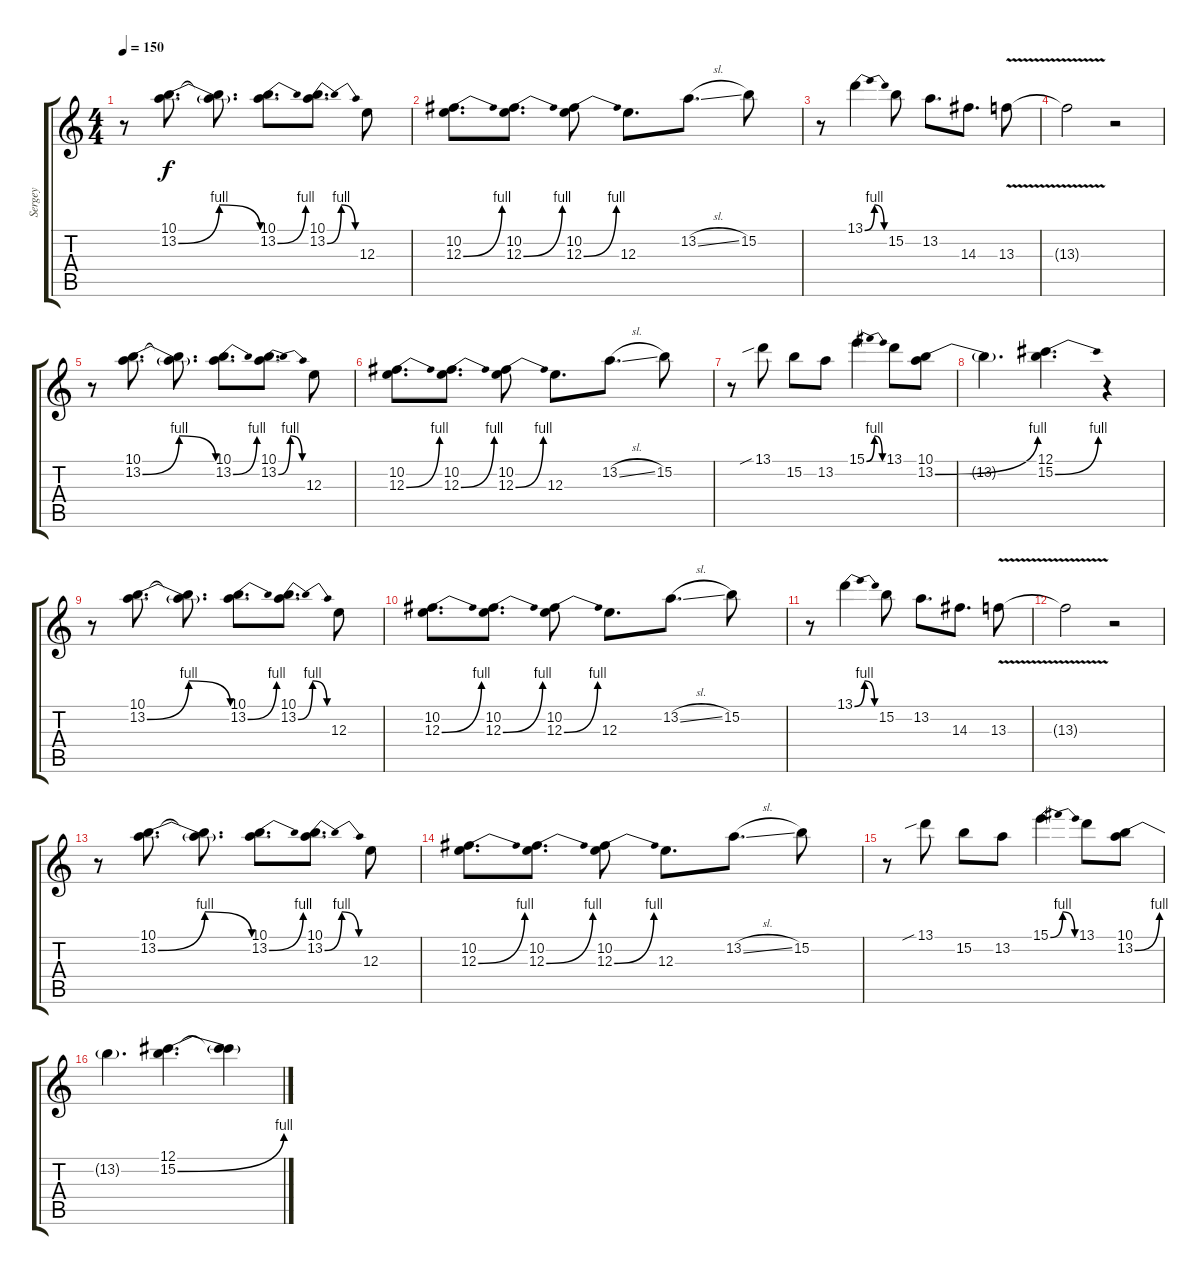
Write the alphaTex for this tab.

\track ("Sergey" "Sergey") {instrument distortionguitar}
\staff {score tabs}
\tuning (Db4 Ab3 E3 B2 Gb2 B1) {hide}
\ts (4 4)
\tempo 150
\clef g2
\ks c
r.8{dy f} (10.1 13.2{be (bendrelease 0 0 15 4 30 4 60 0)}).8{d} (10.1{t} 13.2{t}).8{d} (10.1 13.2{be (bend 0 0 60 4)}).8{d} (10.1 13.2{be (bendrelease 0 0 15 4 30 4 60 0)}).8{d} 12.3.8 |
(10.2 12.3{be (bend 0 0 60 4)}).8{d} (10.2 12.3{be (bend 0 0 60 4)}).8{d} (10.2 12.3{be (bend 0 0 60 4)}).8 12.3.8{d} 13.2{sl}.8{d} 15.2.8 |
r.8 13.1{be (bendrelease 0 0 15 4 30 4 60 0)}.4 15.2.8 13.2.8{d} 14.3.8{d} 13.3{v}.8 |
13.3{t}.2 r.2 |
r.8 (10.1 13.2{be (bendrelease 0 0 15 4 30 4 60 0)}).8{d} (10.1{t} 13.2{t}).8{d} (10.1 13.2{be (bend 0 0 60 4)}).8{d} (10.1 13.2{be (bendrelease 0 0 15 4 30 4 60 0)}).8{d} 12.3.8 |
(10.2 12.3{be (bend 0 0 60 4)}).8{d} (10.2 12.3{be (bend 0 0 60 4)}).8{d} (10.2 12.3{be (bend 0 0 60 4)}).8 12.3.8{d} 13.2{sl}.8{d} 15.2.8 |
r.8 13.1{sib}.8 15.2.8 13.2.8 15.1{be (bendrelease 0 0 15 4 30 4 60 0)}.4 13.1.8 (10.1 13.2{be (bend 0 0 60 4)}).8 |
13.2{t}.4{d} (12.1 15.2{be (bend 0 0 60 4)}).4{d} r.4 |
r.8 (10.1 13.2{be (bendrelease 0 0 15 4 30 4 60 0)}).8{d} (10.1{t} 13.2{t}).8{d} (10.1 13.2{be (bend 0 0 60 4)}).8{d} (10.1 13.2{be (bendrelease 0 0 15 4 30 4 60 0)}).8{d} 12.3.8 |
(10.2 12.3{be (bend 0 0 60 4)}).8{d} (10.2 12.3{be (bend 0 0 60 4)}).8{d} (10.2 12.3{be (bend 0 0 60 4)}).8 12.3.8{d} 13.2{sl}.8{d} 15.2.8 |
r.8 13.1{be (bendrelease 0 0 15 4 30 4 60 0)}.4 15.2.8 13.2.8{d} 14.3.8{d} 13.3{v}.8 |
13.3{t}.2 r.2 |
r.8 (10.1 13.2{be (bendrelease 0 0 15 4 30 4 60 0)}).8{d} (10.1{t} 13.2{t}).8{d} (10.1 13.2{be (bend 0 0 60 4)}).8{d} (10.1 13.2{be (bendrelease 0 0 15 4 30 4 60 0)}).8{d} 12.3.8 |
(10.2 12.3{be (bend 0 0 60 4)}).8{d} (10.2 12.3{be (bend 0 0 60 4)}).8{d} (10.2 12.3{be (bend 0 0 60 4)}).8 12.3.8{d} 13.2{sl}.8{d} 15.2.8 |
r.8 13.1{sib}.8 15.2.8 13.2.8 15.1{be (bendrelease 0 0 15 4 30 4 60 0)}.4 13.1.8 (10.1 13.2{be (bend 0 0 60 4)}).8 |
13.2{t}.4{d} (12.1 15.2{be (bend 0 0 60 4)}).4{d} (12.1{t} 15.2{t}).4
